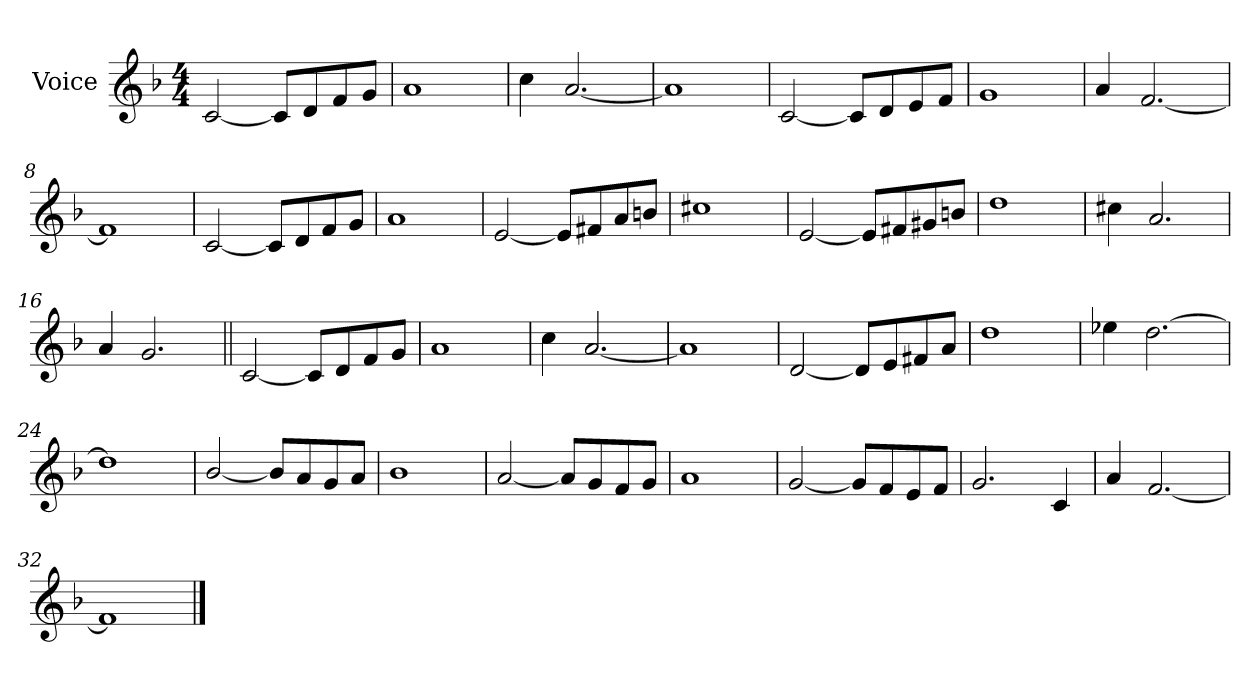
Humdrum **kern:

**kern
*part1
*staff1
*I"Voice
*I'V.
*clefG2
*k[b-]
*F:
*M4/4
=1
[<2c/
8c/L]
8d/
8f/
8g/J
=2
1a
=3
4cc\
[<2.a/
=4
1a]
!!LO:LB:g=z
=5
[<2c/
8c/L]
8d/
8e/
8f/J
=6
1g
=7
4a/
[<2.f/
=8
1f]
!!LO:LB:g=z
=9
[<2c/
8c/L]
8d/
8f/
8g/J
=10
1a
=11
[<2e/
8e/L]
8f#X/
8a/
8bn/J
=12
1cc#X
!!LO:LB:g=z
=13
[<2e/
8e/L]
8f#X/
8g#X/
8bn/J
=14
1dd
=15
4cc#X\
2.a/
=16
4a/
2.g/
!!LO:LB:g=z
=17||
[<2c/
8c/L]
8d/
8f/
8g/J
=18
1a
=19
4cc\
[<2.a/
=20
1a]
!!LO:LB:g=z
=21
[<2d/
8d/L]
8e/
8f#X/
8a/J
=22
1dd
=23
4ee-X\
[>2.dd\
=24
1dd]
!!LO:LB:g=z
=25
[<2b-/
8b-/L]
8a/
8g/
8a/J
=26
1b-
=27
[<2a/
8a/L]
8g/
8f/
8g/J
=28
1a
!!LO:LB:g=z
=29
[<2g/
8g/L]
8f/
8e/
8f/J
=30
2.g/
4c/
=31
4a/
[<2.f/
=32
1f]
==
*-
